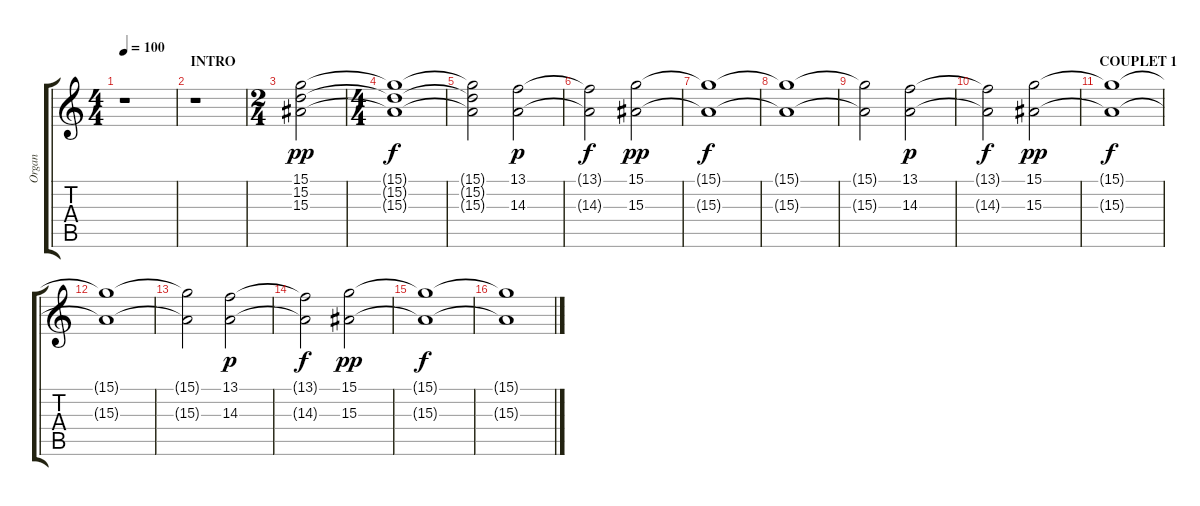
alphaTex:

\track ("Organ" "Organ") {instrument rockorgan}
\staff {score tabs}
\tuning (E4 B3 G3 D3 A2 E2) {hide}
\ts (4 4)
\tempo 100
\clef g2
\ks c
r.1{dy pp instrument rockorgan} |
\section ("" "INTRO")
r.1 |
\ts (2 4)
(15.1 15.2 15.3).2 |
\ts (4 4)
(15.1{t} 15.2{t} 15.3{t}).1{dy f} |
(15.1{t} 15.2{t} 15.3{t}).2 (13.1 14.3).2{dy p} |
(13.1{t} 14.3{t}).2{dy f} (15.1 15.3).2{dy pp} |
(15.1{t} 15.3{t}).1{dy f} |
(15.1{t} 15.3{t}).1 |
(15.1{t} 15.3{t}).2 (13.1 14.3).2{dy p} |
(13.1{t} 14.3{t}).2{dy f} (15.1 15.3).2{dy pp} |
\section ("" "COUPLET 1")
(15.1{t} 15.3{t}).1{dy f} |
(15.1{t} 15.3{t}).1 |
(15.1{t} 15.3{t}).2 (13.1 14.3).2{dy p} |
(13.1{t} 14.3{t}).2{dy f} (15.1 15.3).2{dy pp} |
(15.1{t} 15.3{t}).1{dy f} |
(15.1{t} 15.3{t}).1
